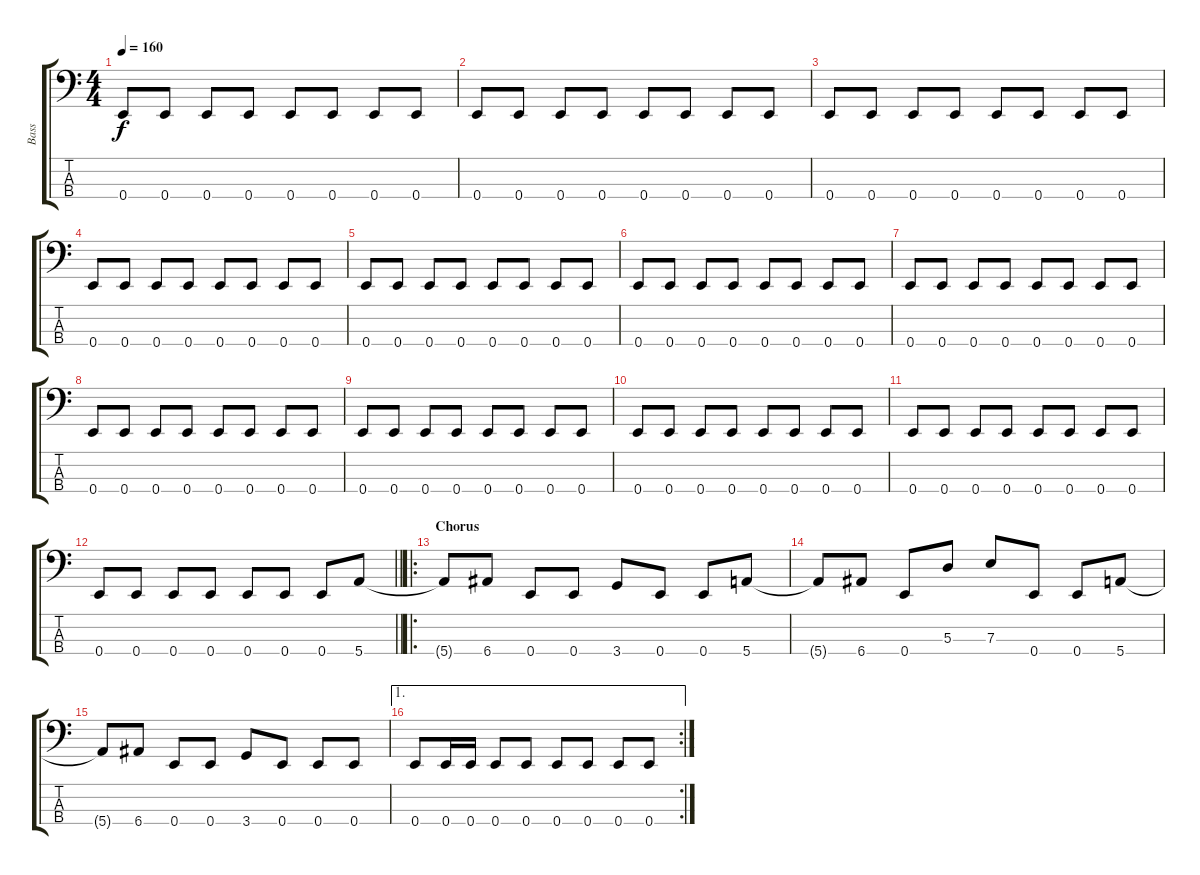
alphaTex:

\track ("Bass" "Bass") {instrument electricbasspick}
\staff {score tabs}
\tuning (G2 D2 A1 E1) {hide}
\ts (4 4)
\tempo 160
\clef f4
\ks c
0.4.8{dy f} 0.4.8 0.4.8 0.4.8 0.4.8 0.4.8 0.4.8 0.4.8 |
0.4.8 0.4.8 0.4.8 0.4.8 0.4.8 0.4.8 0.4.8 0.4.8 |
0.4.8 0.4.8 0.4.8 0.4.8 0.4.8 0.4.8 0.4.8 0.4.8 |
0.4.8 0.4.8 0.4.8 0.4.8 0.4.8 0.4.8 0.4.8 0.4.8 |
0.4.8 0.4.8 0.4.8 0.4.8 0.4.8 0.4.8 0.4.8 0.4.8 |
0.4.8 0.4.8 0.4.8 0.4.8 0.4.8 0.4.8 0.4.8 0.4.8 |
0.4.8 0.4.8 0.4.8 0.4.8 0.4.8 0.4.8 0.4.8 0.4.8 |
0.4.8 0.4.8 0.4.8 0.4.8 0.4.8 0.4.8 0.4.8 0.4.8 |
0.4.8 0.4.8 0.4.8 0.4.8 0.4.8 0.4.8 0.4.8 0.4.8 |
0.4.8 0.4.8 0.4.8 0.4.8 0.4.8 0.4.8 0.4.8 0.4.8 |
0.4.8 0.4.8 0.4.8 0.4.8 0.4.8 0.4.8 0.4.8 0.4.8 |
\barLineRight lightlight
0.4.8 0.4.8 0.4.8 0.4.8 0.4.8 0.4.8 0.4.8 5.4.8 |
\ro
\section ("" "Chorus")
5.4{t}.8 6.4.8 0.4.8 0.4.8 3.4.8 0.4.8 0.4.8 5.4.8 |
5.4{t}.8 6.4.8 0.4.8 5.3.8 7.3.8 0.4.8 0.4.8 5.4.8 |
5.4{t}.8 6.4.8 0.4.8 0.4.8 3.4.8 0.4.8 0.4.8 0.4.8 |
\ae 1
\rc 2
0.4.8 0.4.16 0.4.16 0.4.8 0.4.8 0.4.8 0.4.8 0.4.8 0.4.8
